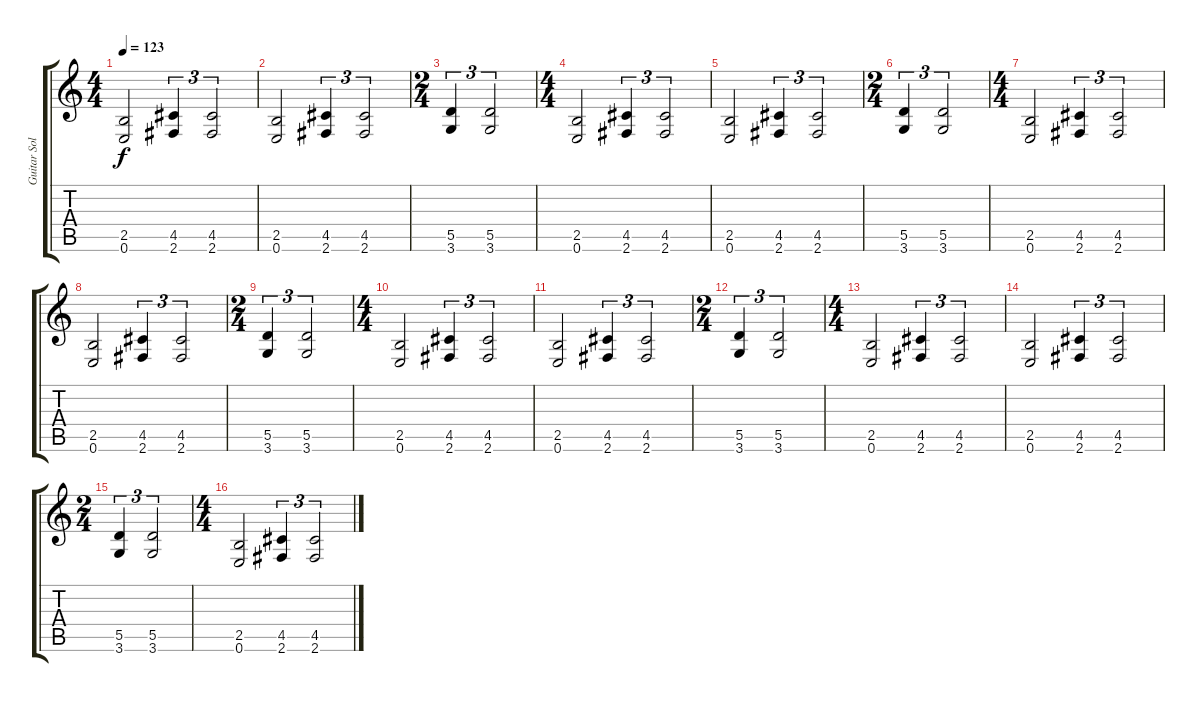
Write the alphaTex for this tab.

\track ("Guitar Solo (1)" "Guitar Sol") {instrument distortionguitar}
\staff {score tabs}
\tuning (E4 B3 G3 D3 A2 E2) {hide}
\ts (4 4)
\tempo 123
\clef g2
\ks c
(2.5 0.6).2{dy f} (4.5 2.6).4{tu (3 2)} (4.5 2.6).2{tu (3 2)} |
(2.5 0.6).2 (4.5 2.6).4{tu (3 2)} (4.5 2.6).2{tu (3 2)} |
\ts (2 4)
(5.5 3.6).4{tu (3 2)} (5.5 3.6).2{tu (3 2)} |
\ts (4 4)
(2.5 0.6).2 (4.5 2.6).4{tu (3 2)} (4.5 2.6).2{tu (3 2)} |
(2.5 0.6).2 (4.5 2.6).4{tu (3 2)} (4.5 2.6).2{tu (3 2)} |
\ts (2 4)
(5.5 3.6).4{tu (3 2)} (5.5 3.6).2{tu (3 2)} |
\ts (4 4)
(2.5 0.6).2 (4.5 2.6).4{tu (3 2)} (4.5 2.6).2{tu (3 2)} |
(2.5 0.6).2 (4.5 2.6).4{tu (3 2)} (4.5 2.6).2{tu (3 2)} |
\ts (2 4)
(5.5 3.6).4{tu (3 2)} (5.5 3.6).2{tu (3 2)} |
\ts (4 4)
(2.5 0.6).2 (4.5 2.6).4{tu (3 2)} (4.5 2.6).2{tu (3 2)} |
(2.5 0.6).2 (4.5 2.6).4{tu (3 2)} (4.5 2.6).2{tu (3 2)} |
\ts (2 4)
(5.5 3.6).4{tu (3 2)} (5.5 3.6).2{tu (3 2)} |
\ts (4 4)
(2.5 0.6).2{volume 6} (4.5 2.6).4{tu (3 2)} (4.5 2.6).2{tu (3 2)} |
(2.5 0.6).2 (4.5 2.6).4{tu (3 2)} (4.5 2.6).2{tu (3 2)} |
\ts (2 4)
(5.5 3.6).4{tu (3 2)} (5.5 3.6).2{tu (3 2)} |
\ts (4 4)
(2.5 0.6).2 (4.5 2.6).4{tu (3 2)} (4.5 2.6).2{tu (3 2)}
